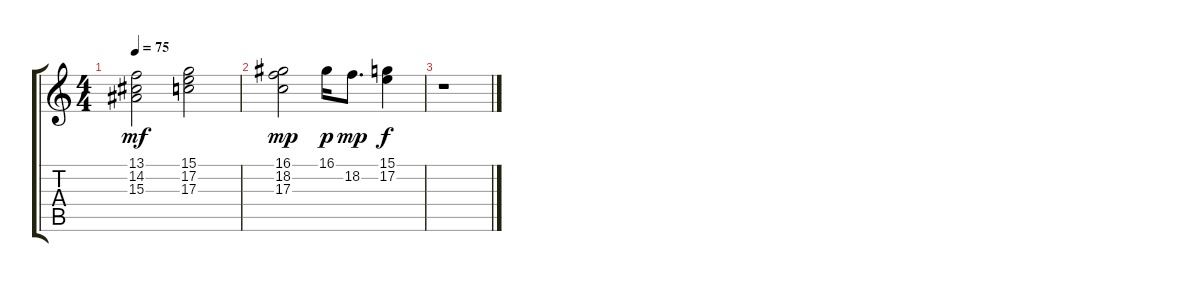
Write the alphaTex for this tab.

\track "" {instrument rockorgan}
\staff {score tabs}
\tuning (E4 B3 G3 D3 A2 E2) {hide}
\ts (4 4)
\tempo 75
\clef g2
\ks c
(13.1 14.2 15.3).2{dy mf} (15.1 17.2 17.3).2 |
(16.1 18.2 17.3).2{dy mp} 16.1.16{dy p} 18.2.8{d dy mp} (15.1 17.2).4{dy f} |
r.1
